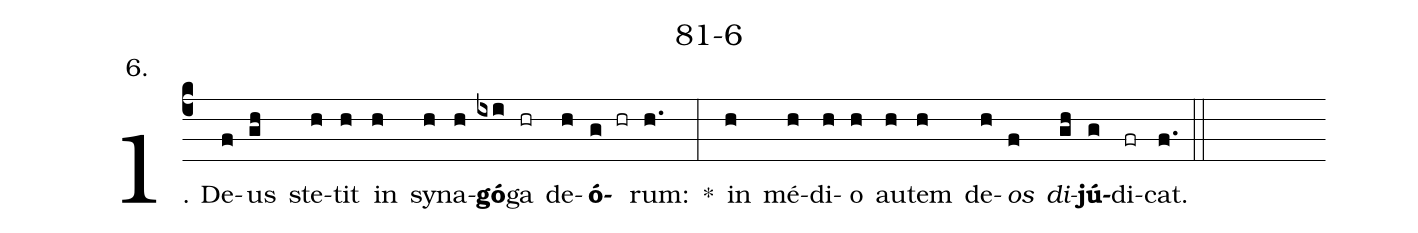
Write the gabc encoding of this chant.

name: 81-6;
annotation: 6.;
%%
(c4)1. De(f)us(gh) ste(h)tit(h) in(h) sy(h)na(h)<b>gó</b>(ixi)ga(hr) de(h)<b>ó</b>(g hr)rum:(h.) *(:) in(h) mé(h)di(h)o(h) au(h)tem(h) de(h)<i>os</i>(f) <i>di</i>(gh)<b>jú</b>(g)di(fr)cat.(f.) (::)
